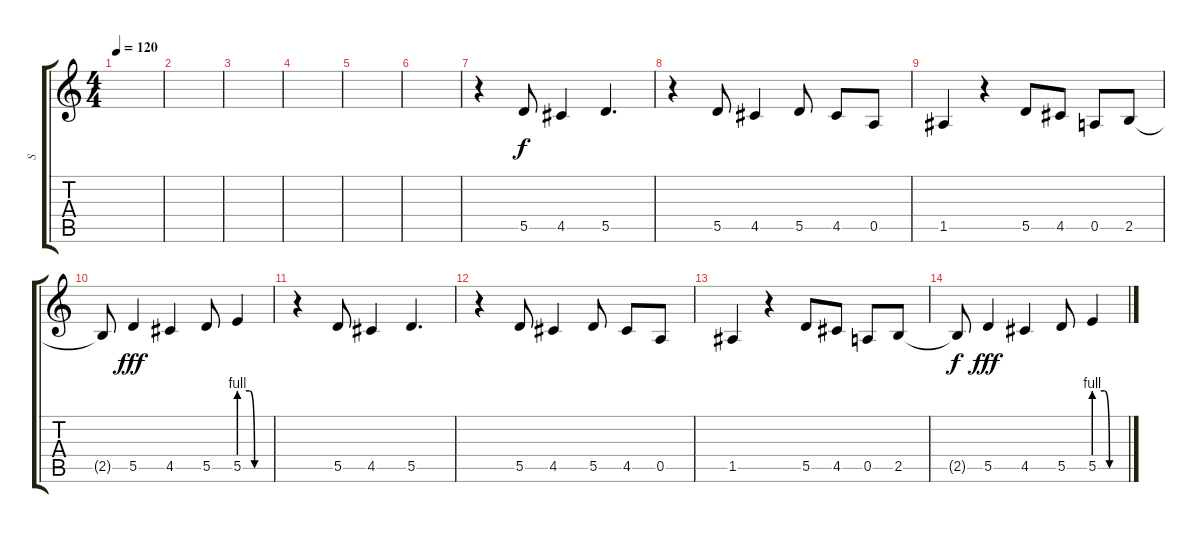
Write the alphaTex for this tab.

\track ("S" "S") {instrument acousticguitarsteel}
\staff {score tabs}
\tuning (E4 B3 G3 D3 A2 E2) {hide}
\ts (4 4)
\tempo 120
\clef g2
\ks c
|
|
|
|
|
|
r.4 5.5.8 4.5.4 5.5.4{d} |
r.4 5.5.8 4.5.4 5.5.8 4.5.8 0.5.8 |
1.5.4 r.4 5.5.8 4.5.8 0.5.8 2.5.8 |
2.5{t}.8{dy f} 5.5.4{dy fff} 4.5.4 5.5.8 5.5{be (custom 0 4 20 4 30 0 60 0)}.4 |
r.4 5.5.8 4.5.4 5.5.4{d} |
r.4 5.5.8 4.5.4 5.5.8 4.5.8 0.5.8 |
1.5.4 r.4 5.5.8 4.5.8 0.5.8 2.5.8 |
2.5{t}.8{dy f} 5.5.4{dy fff} 4.5.4 5.5.8 5.5{be (custom 0 4 20 4 30 0 60 0)}.4
